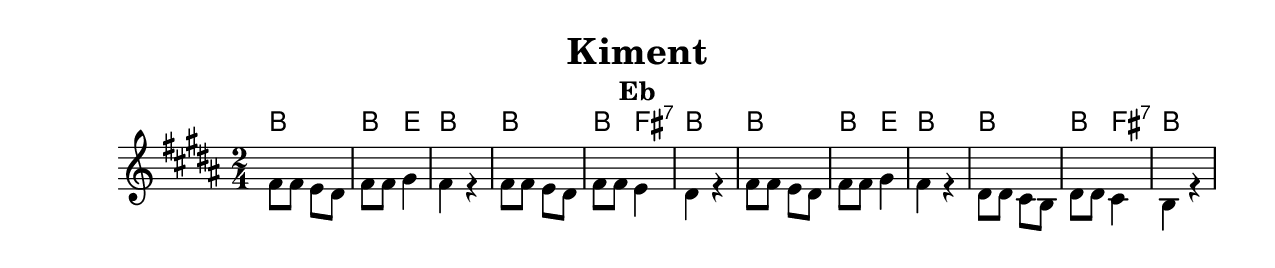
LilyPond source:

\version "2.18.0"
\language "english"
\pointAndClickOff
%moved \header into \score for includes to work

\paper{
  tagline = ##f
  print-all-headers = ##t
  #(set-paper-size "letter")
}
date = #(strftime "%d-%m-%Y" (localtime (current-time)))

%%\markup{ \italic{ " Updated " \date  }  }
%\markup{ Got something to say? }

%#################################### Melody ########################
notes = \relative c {

  a'8 a g fs
  a8 a b4
  a4 r
  a8 a g fs
  a8 a g4
  fs 4 r

  a8 a g fs
  a8 a b4
  a4 r
  fs8 fs e d
  fs8 fs e4
  d4 r
}

melody = {
  <<
    \clef treble
    \key d \major
    \time 2/4
   % \transpose c c'\notes
    \\
    \notes
  >>
}

%################################# Lyrics #####################
%\addlyrics{ Doe a deer }
%################################# Chords #######################
harmonies = \chordmode {
  d2
  d4
  g4
  d2
  d2
  d4
  a4:7
  d2
  d2
  d4
  g4
  d2
  d2
  d4
  a4:7
  d2
}

\score {\transpose c a
  <<
    \new ChordNames {
      \set chordChanges = ##f
      \harmonies
    }
    \new Staff
    \melody
  >>
  \header{
    title= "Kiment"
instrument= "Eb"
    subtitle=""
instrument= "Eb"
    arranger= ""
  }
  \layout{indent = 1.0\cm}
  \midi{
    \tempo 4 = 120
  }
}
